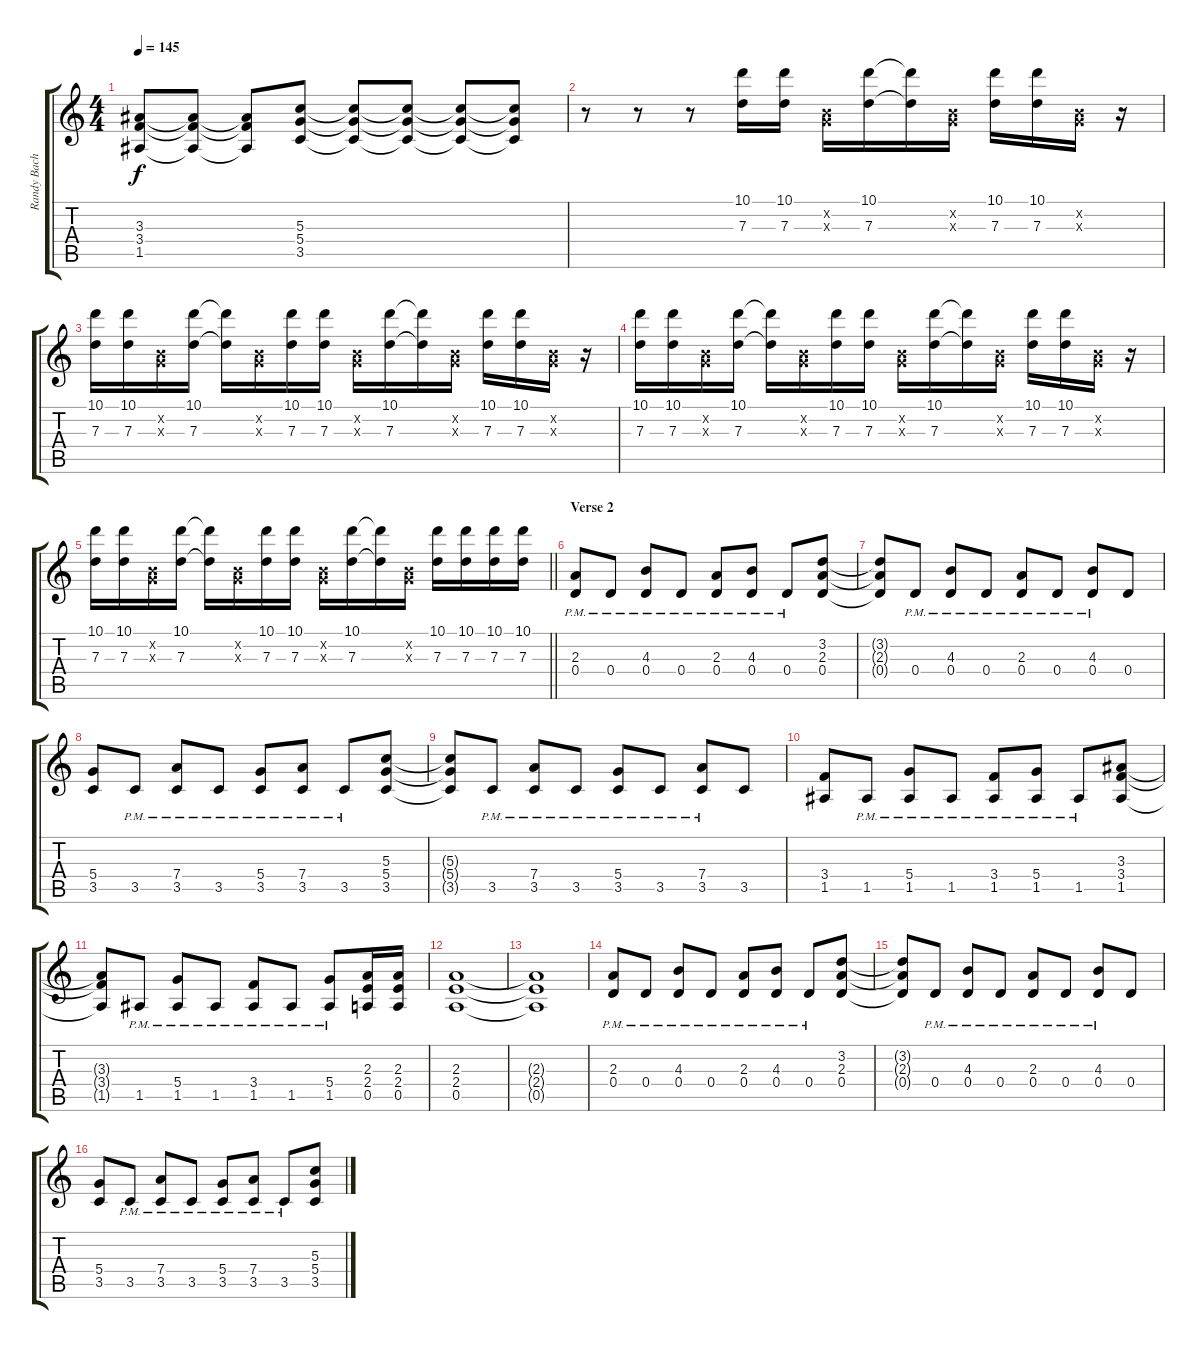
\track ("Randy Bachman" "Randy Bach") {instrument overdrivenguitar}
\staff {score tabs}
\tuning (E4 B3 G3 D3 A2 E2) {hide}
\ts (4 4)
\tempo 145
\clef g2
\ks c
(3.3{t} 3.4{t} 1.5{t}).8{dy f} (3.3{t} 3.4{t} 1.5{t}).8 (3.3{t} 3.4{t} 1.5{t}).8 (5.3 5.4 3.5).8 (5.3{t} 5.4{t} 3.5{t}).8 (5.3{t} 5.4{t} 3.5{t}).8 (5.3{t} 5.4{t} 3.5{t}).8 (5.3{t} 5.4{t} 3.5{t}).8 |
r.8{volume 5} r.8 r.8 (10.1 7.3).16 (10.1 7.3).16 (0.2{x} 0.3{x}).16 (10.1 7.3).16 (10.1{t} 7.3{t}).16 (0.2{x} 0.3{x}).16 (10.1 7.3).16 (10.1 7.3).16 (0.2{x} 0.3{x}).16 r.16 |
(10.1 7.3).16 (10.1 7.3).16 (0.2{x} 0.3{x}).16 (10.1 7.3).16 (10.1{t} 7.3{t}).16 (0.2{x} 0.3{x}).16 (10.1 7.3).16 (10.1 7.3).16 (0.2{x} 0.3{x}).16 (10.1 7.3).16 (10.1{t} 7.3{t}).16 (0.2{x} 0.3{x}).16 (10.1 7.3).16 (10.1 7.3).16 (0.2{x} 0.3{x}).16 r.16 |
(10.1 7.3).16 (10.1 7.3).16 (0.2{x} 0.3{x}).16 (10.1 7.3).16 (10.1{t} 7.3{t}).16 (0.2{x} 0.3{x}).16 (10.1 7.3).16 (10.1 7.3).16 (0.2{x} 0.3{x}).16 (10.1 7.3).16 (10.1{t} 7.3{t}).16 (0.2{x} 0.3{x}).16 (10.1 7.3).16 (10.1 7.3).16 (0.2{x} 0.3{x}).16 r.16 |
\barLineRight lightlight
(10.1 7.3).16 (10.1 7.3).16 (0.2{x} 0.3{x}).16 (10.1 7.3).16 (10.1{t} 7.3{t}).16 (0.2{x} 0.3{x}).16 (10.1 7.3).16 (10.1 7.3).16 (0.2{x} 0.3{x}).16 (10.1 7.3).16 (10.1{t} 7.3{t}).16 (0.2{x} 0.3{x}).16 (10.1 7.3).16 (10.1 7.3).16 (10.1 7.3).16 (10.1 7.3).16 |
\section ("" "Verse 2")
(2.3{pm} 0.4{pm}).8{volume 8} 0.4{pm}.8 (4.3{pm} 0.4{pm}).8 0.4{pm}.8 (2.3{pm} 0.4{pm}).8 (4.3{pm} 0.4{pm}).8 0.4{pm}.8 (3.2 2.3 0.4).8 |
(3.2{t} 2.3{t} 0.4{t}).8 0.4{pm}.8 (4.3{pm} 0.4{pm}).8 0.4{pm}.8 (2.3{pm} 0.4{pm}).8 0.4{pm}.8 (4.3{pm} 0.4{pm}).8 0.4.8 |
(5.4 3.5).8 3.5{pm}.8 (7.4{pm} 3.5{pm}).8 3.5{pm}.8 (5.4{pm} 3.5{pm}).8 (7.4{pm} 3.5{pm}).8 3.5{pm}.8 (5.3 5.4 3.5).8 |
(5.3{t} 5.4{t} 3.5{t}).8 3.5{pm}.8 (7.4{pm} 3.5{pm}).8 3.5{pm}.8 (5.4{pm} 3.5{pm}).8 3.5{pm}.8 (7.4{pm} 3.5{pm}).8 3.5.8 |
(3.4 1.5).8 1.5{pm}.8 (5.4{pm} 1.5{pm}).8 1.5{pm}.8 (3.4{pm} 1.5{pm}).8 (5.4{pm} 1.5{pm}).8 1.5{pm}.8 (3.3 3.4 1.5).8 |
(3.3{t} 3.4{t} 1.5{t}).8 1.5{pm}.8 (5.4{pm} 1.5{pm}).8 1.5{pm}.8 (3.4{pm} 1.5{pm}).8 1.5{pm}.8 (5.4{pm} 1.5{pm}).8 (2.3 2.4 0.5).16 (2.3 2.4 0.5).16 |
(2.3 2.4 0.5).1 |
(2.3{t} 2.4{t} 0.5{t}).1 |
(2.3{pm} 0.4{pm}).8 0.4{pm}.8 (4.3{pm} 0.4{pm}).8 0.4{pm}.8 (2.3{pm} 0.4{pm}).8 (4.3{pm} 0.4{pm}).8 0.4{pm}.8 (3.2 2.3 0.4).8 |
(3.2{t} 2.3{t} 0.4{t}).8 0.4{pm}.8 (4.3{pm} 0.4{pm}).8 0.4{pm}.8 (2.3{pm} 0.4{pm}).8 0.4{pm}.8 (4.3{pm} 0.4{pm}).8 0.4.8 |
(5.4 3.5).8 3.5{pm}.8 (7.4{pm} 3.5{pm}).8 3.5{pm}.8 (5.4{pm} 3.5{pm}).8 (7.4{pm} 3.5{pm}).8 3.5{pm}.8 (5.3 5.4 3.5).8
